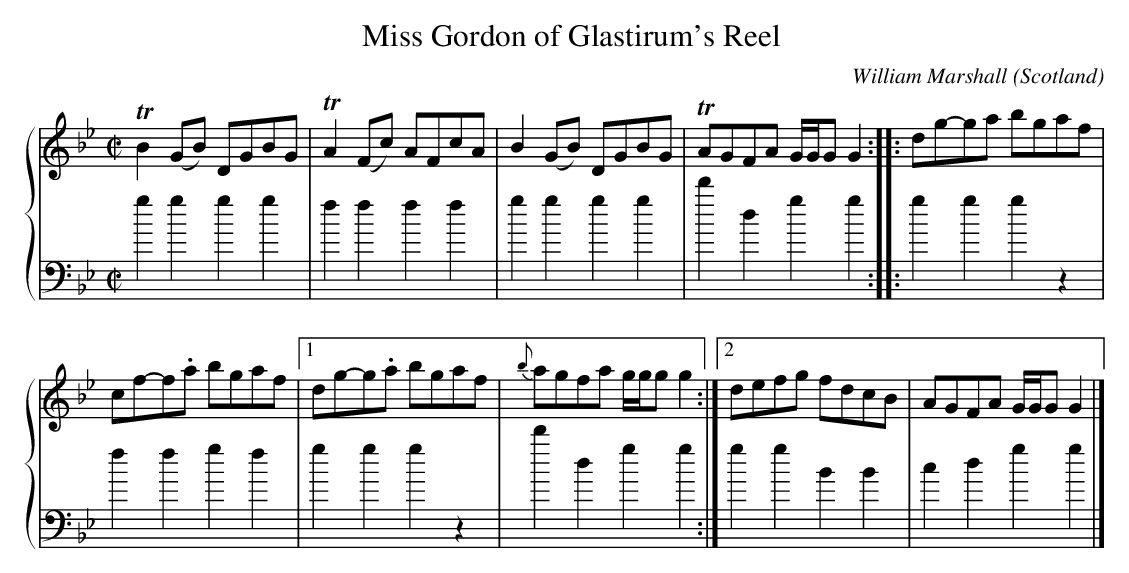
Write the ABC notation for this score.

X:1
T:Miss Gordon of Glastirum's Reel
C:William Marshall
L:1/8
M:C|
O:Scotland
K:G minor
%%staves {1 2}
!trill!B2 (GB) DGBG | !trill!A2 (Fc) AFcA | B2 (GB) DGBG | !trill!AGFA G/G/G G2 :: \
dg-ga bgaf | ! cf-f.a bgaf |1 dg-g.a bgaf | {b}agfa g/g/g g2 :|2 \
defg fdcB | AGFA G/G/G G2 |]
V:2 clef=bass
L:1/4
gggg | ffff | gggg | d'dgg :: \
gggz | ffgf |1 gggz | d'dgg :|2 ggBB | cdgg |]
